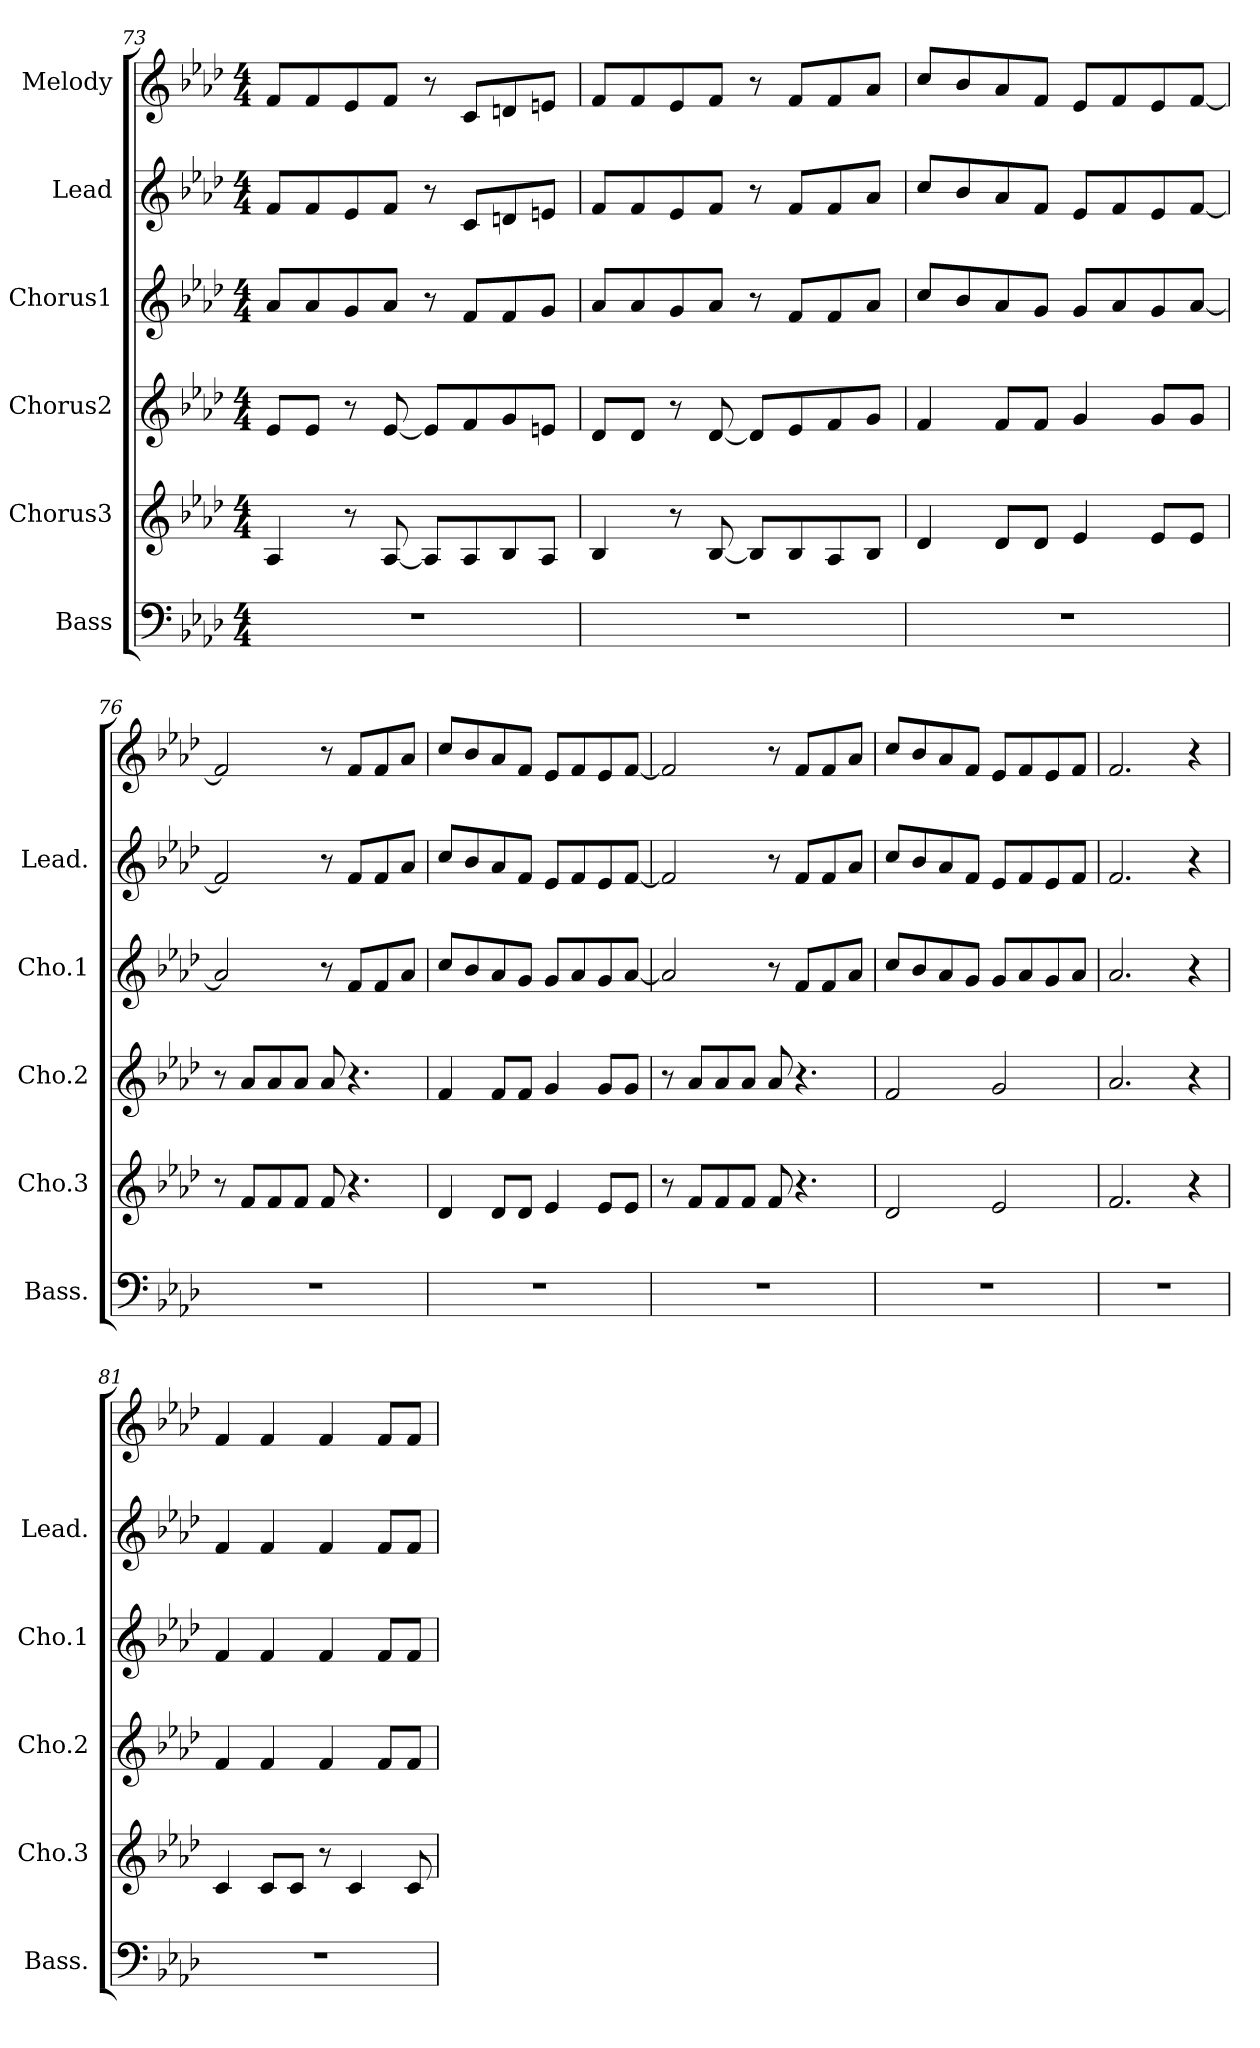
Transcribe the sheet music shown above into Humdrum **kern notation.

**kern	**kern	**kern	**kern	**kern	**kern
*part6	*part5	*part4	*part3	*part2	*part1
*staff6	*staff5	*staff4	*staff3	*staff2	*staff1
*I"Bass	*I"Chorus3	*I"Chorus2	*I"Chorus1	*I"Lead	*I"Melody
*I'Bass.	*I'Cho.3	*I'Cho.2	*I'Cho.1	*I'Lead.	*
*clefF4	*clefG2	*clefG2	*clefG2	*clefG2	*clefG2
*k[b-e-a-d-]	*k[b-e-a-d-]	*k[b-e-a-d-]	*k[b-e-a-d-]	*k[b-e-a-d-]	*k[b-e-a-d-]
*M4/4	*M4/4	*M4/4	*M4/4	*M4/4	*M4/4
=73	=73	=73	=73	=73	=73
1r	4A-	8e-L	8a-L	8fL	8fL
.	.	8e-J	8a-	8f	8f
.	8r	8r	8g	8e-	8e-
.	[8A-	[8e-	8a-J	8fJ	8fJ
.	8A-L]	8e-L]	8r	8r	8r
.	8A-	8f	8fL	8cL	8cL
.	8B-	8g	8f	8dn	8dn
.	8A-J	8enJ	8gJ	8enJ	8enJ
=74	=74	=74	=74	=74	=74
1r	4B-	8d-L	8a-L	8fL	8fL
.	.	8d-J	8a-	8f	8f
.	8r	8r	8g	8e-	8e-
.	[8B-	[8d-	8a-J	8fJ	8fJ
.	8B-L]	8d-L]	8r	8r	8r
.	8B-	8e-	8fL	8fL	8fL
.	8A-	8f	8f	8f	8f
.	8B-J	8gJ	8a-J	8a-J	8a-J
=75	=75	=75	=75	=75	=75
1r	4d-	4f	8ccL	8ccL	8ccL
.	.	.	8b-	8b-	8b-
.	8d-L	8fL	8a-	8a-	8a-
.	8d-J	8fJ	8gJ	8fJ	8fJ
.	4e-	4g	8gL	8e-L	8e-L
.	.	.	8a-	8f	8f
.	8e-L	8gL	8g	8e-	8e-
.	8e-J	8gJ	[8a-J	[8fJ	[8fJ
=76	=76	=76	=76	=76	=76
1r	8r	8r	2a-]	2f]	2f]
.	8fL	8a-L	.	.	.
.	8f	8a-	.	.	.
.	8fJ	8a-J	.	.	.
.	8f	8a-	8r	8r	8r
.	4.r	4.r	8fL	8fL	8fL
.	.	.	8f	8f	8f
.	.	.	8a-J	8a-J	8a-J
=77	=77	=77	=77	=77	=77
1r	4d-	4f	8ccL	8ccL	8ccL
.	.	.	8b-	8b-	8b-
.	8d-L	8fL	8a-	8a-	8a-
.	8d-J	8fJ	8gJ	8fJ	8fJ
.	4e-	4g	8gL	8e-L	8e-L
.	.	.	8a-	8f	8f
.	8e-L	8gL	8g	8e-	8e-
.	8e-J	8gJ	[8a-J	[8fJ	[8fJ
=78	=78	=78	=78	=78	=78
1r	8r	8r	2a-]	2f]	2f]
.	8fL	8a-L	.	.	.
.	8f	8a-	.	.	.
.	8fJ	8a-J	.	.	.
.	8f	8a-	8r	8r	8r
.	4.r	4.r	8fL	8fL	8fL
.	.	.	8f	8f	8f
.	.	.	8a-J	8a-J	8a-J
=79	=79	=79	=79	=79	=79
1r	2d-	2f	8ccL	8ccL	8ccL
.	.	.	8b-	8b-	8b-
.	.	.	8a-	8a-	8a-
.	.	.	8gJ	8fJ	8fJ
.	2e-	2g	8gL	8e-L	8e-L
.	.	.	8a-	8f	8f
.	.	.	8g	8e-	8e-
.	.	.	8a-J	8fJ	8fJ
=80	=80	=80	=80	=80	=80
1r	2.f	2.a-	2.a-	2.f	2.f
.	4r	4r	4r	4r	4r
=81	=81	=81	=81	=81	=81
1r	4c	4f	4f	4f	4f
.	8cL	4f	4f	4f	4f
.	8cJ	.	.	.	.
.	8r	4f	4f	4f	4f
.	4c	.	.	.	.
.	.	8fL	8fL	8fL	8fL
.	8c	8fJ	8fJ	8fJ	8fJ
=	=	=	=	=	=
*-	*-	*-	*-	*-	*-
